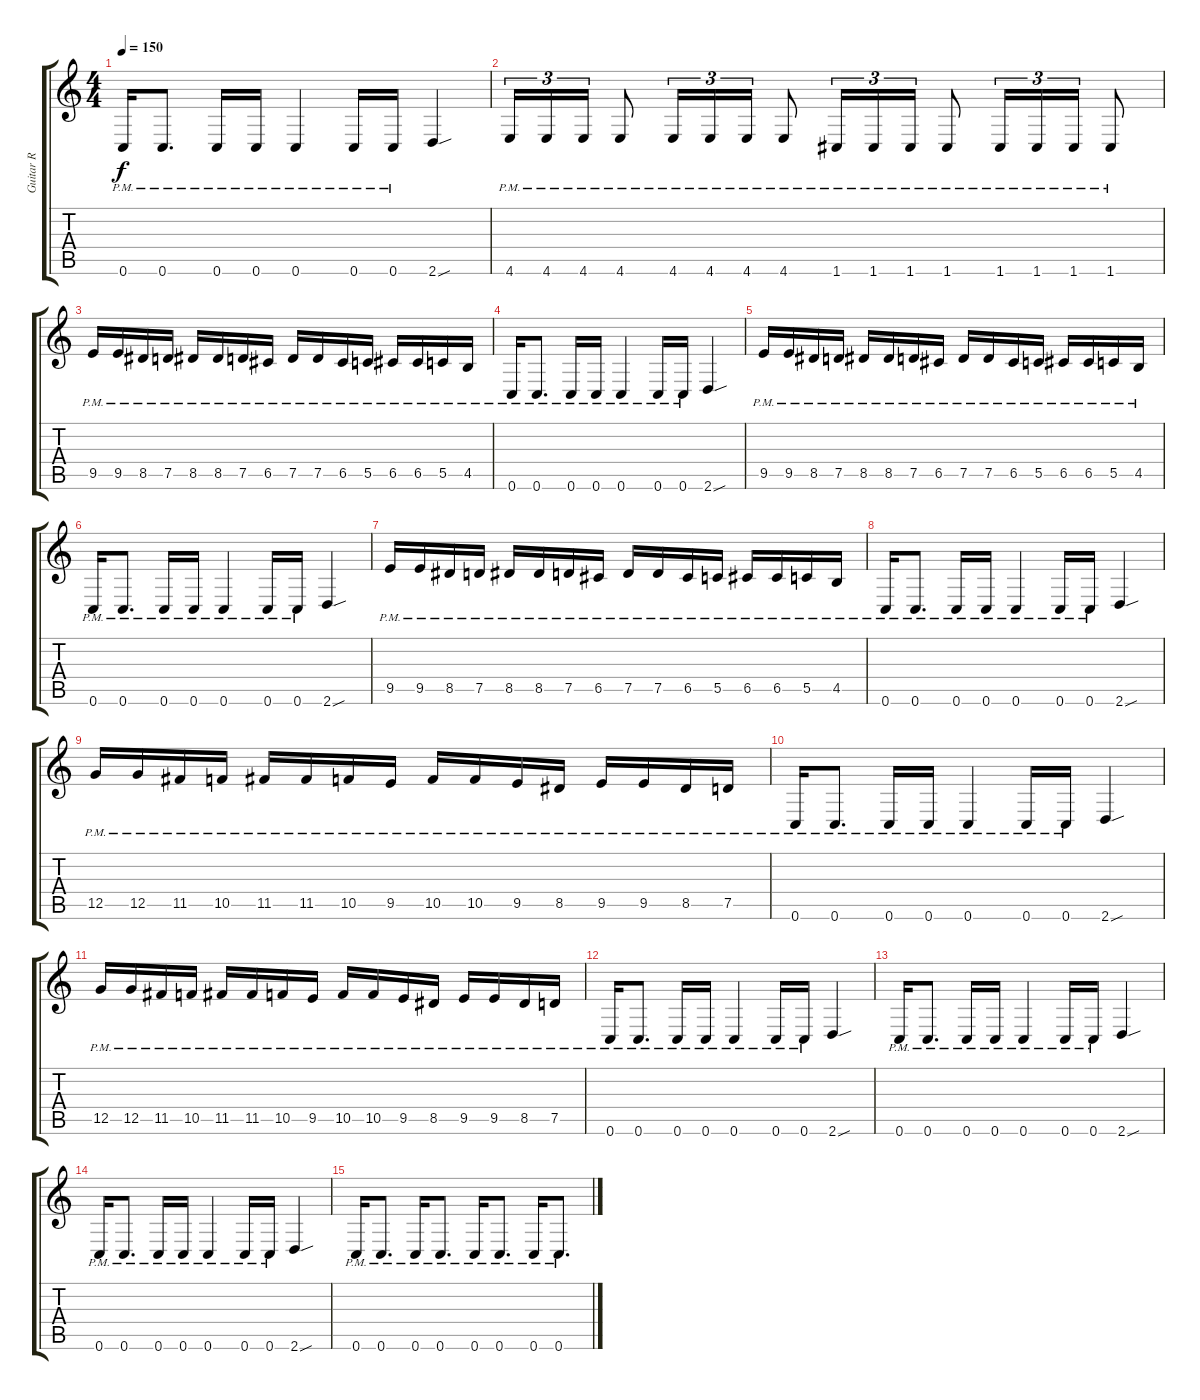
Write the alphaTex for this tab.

\track ("Guitar R" "Guitar R") {instrument overdrivenguitar}
\staff {score tabs}
\tuning (D4 A3 F3 C3 G2 C2) {hide}
\ts (4 4)
\tempo 150
\clef g2
\ks c
0.6{pm}.16{dy f} 0.6{pm}.8{d} 0.6{pm}.16 0.6{pm}.16 0.6{pm}.4 0.6{pm}.16 0.6{pm}.16 2.6{sou}.4 |
4.6{pm}.16{tu (3 2)} 4.6{pm}.16{tu (3 2)} 4.6{pm}.16{tu (3 2)} 4.6{pm}.8 4.6{pm}.16{tu (3 2)} 4.6{pm}.16{tu (3 2)} 4.6{pm}.16{tu (3 2)} 4.6{pm}.8 1.6{pm}.16{tu (3 2)} 1.6{pm}.16{tu (3 2)} 1.6{pm}.16{tu (3 2)} 1.6{pm}.8 1.6{pm}.16{tu (3 2)} 1.6{pm}.16{tu (3 2)} 1.6{pm}.16{tu (3 2)} 1.6{pm}.8 |
9.5{pm}.16 9.5{pm}.16 8.5{pm}.16 7.5{pm}.16 8.5{pm}.16 8.5{pm}.16 7.5{pm}.16 6.5{pm}.16 7.5{pm}.16 7.5{pm}.16 6.5{pm}.16 5.5{pm}.16 6.5{pm}.16 6.5{pm}.16 5.5{pm}.16 4.5{pm}.16 |
0.6{pm}.16 0.6{pm}.8{d} 0.6{pm}.16 0.6{pm}.16 0.6{pm}.4 0.6{pm}.16 0.6{pm}.16 2.6{sou}.4 |
9.5{pm}.16 9.5{pm}.16 8.5{pm}.16 7.5{pm}.16 8.5{pm}.16 8.5{pm}.16 7.5{pm}.16 6.5{pm}.16 7.5{pm}.16 7.5{pm}.16 6.5{pm}.16 5.5{pm}.16 6.5{pm}.16 6.5{pm}.16 5.5{pm}.16 4.5{pm}.16 |
0.6{pm}.16 0.6{pm}.8{d} 0.6{pm}.16 0.6{pm}.16 0.6{pm}.4 0.6{pm}.16 0.6{pm}.16 2.6{sou}.4 |
9.5{pm}.16 9.5{pm}.16 8.5{pm}.16 7.5{pm}.16 8.5{pm}.16 8.5{pm}.16 7.5{pm}.16 6.5{pm}.16 7.5{pm}.16 7.5{pm}.16 6.5{pm}.16 5.5{pm}.16 6.5{pm}.16 6.5{pm}.16 5.5{pm}.16 4.5{pm}.16 |
0.6{pm}.16 0.6{pm}.8{d} 0.6{pm}.16 0.6{pm}.16 0.6{pm}.4 0.6{pm}.16 0.6{pm}.16 2.6{sou}.4 |
12.5{pm}.16 12.5{pm}.16 11.5{pm}.16 10.5{pm}.16 11.5{pm}.16 11.5{pm}.16 10.5{pm}.16 9.5{pm}.16 10.5{pm}.16 10.5{pm}.16 9.5{pm}.16 8.5{pm}.16 9.5{pm}.16 9.5{pm}.16 8.5{pm}.16 7.5{pm}.16 |
0.6{pm}.16 0.6{pm}.8{d} 0.6{pm}.16 0.6{pm}.16 0.6{pm}.4 0.6{pm}.16 0.6{pm}.16 2.6{sou}.4 |
12.5{pm}.16 12.5{pm}.16 11.5{pm}.16 10.5{pm}.16 11.5{pm}.16 11.5{pm}.16 10.5{pm}.16 9.5{pm}.16 10.5{pm}.16 10.5{pm}.16 9.5{pm}.16 8.5{pm}.16 9.5{pm}.16 9.5{pm}.16 8.5{pm}.16 7.5{pm}.16 |
0.6{pm}.16 0.6{pm}.8{d} 0.6{pm}.16 0.6{pm}.16 0.6{pm}.4 0.6{pm}.16 0.6{pm}.16 2.6{sou}.4 |
0.6{pm}.16 0.6{pm}.8{d} 0.6{pm}.16 0.6{pm}.16 0.6{pm}.4 0.6{pm}.16 0.6{pm}.16 2.6{sou}.4 |
0.6{pm}.16 0.6{pm}.8{d} 0.6{pm}.16 0.6{pm}.16 0.6{pm}.4 0.6{pm}.16 0.6{pm}.16 2.6{sou}.4 |
0.6{pm}.16 0.6{pm}.8{d} 0.6{pm}.16 0.6{pm}.8{d} 0.6{pm}.16 0.6{pm}.8{d} 0.6{pm}.16 0.6{pm}.8{d}
